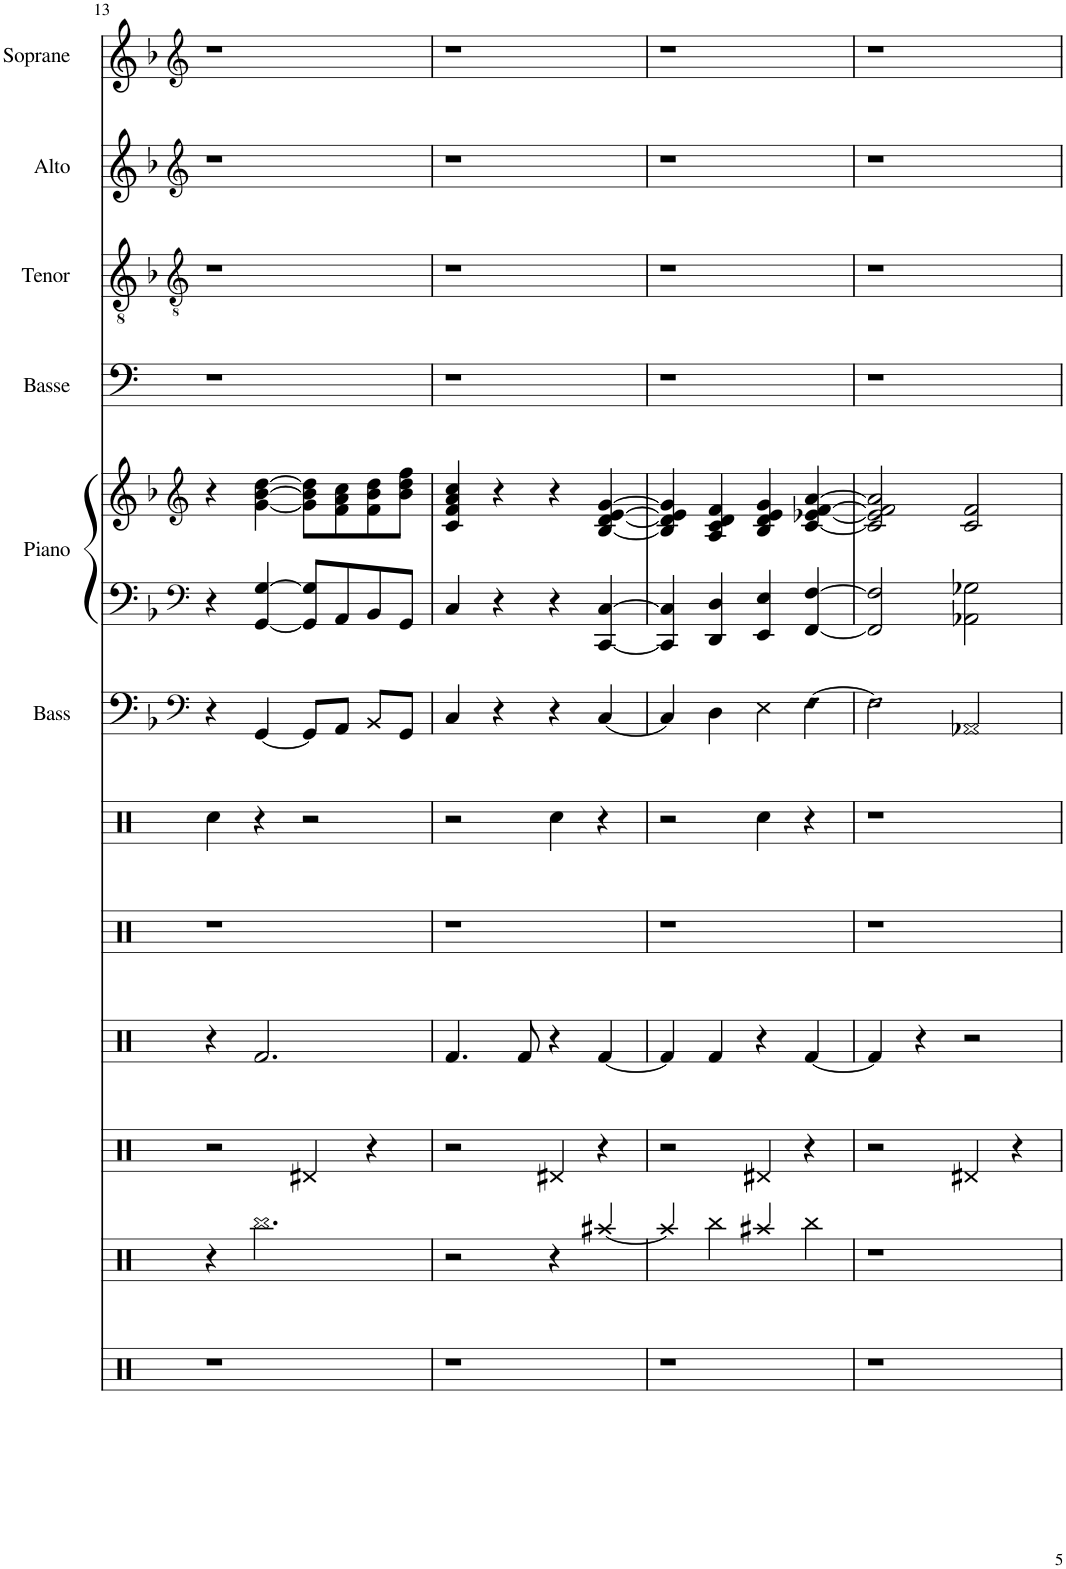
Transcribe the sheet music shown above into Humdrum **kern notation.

**kern	**kern	**kern	**kern	**kern	**kern	**kern	**kern	**kern	**kern	**kern	**kern	**kern
*part12	*part11	*part10	*part9	*part8	*part7	*part6	*part5	*part5	*part4	*part3	*part2	*part1
*staff13	*staff12	*staff11	*staff10	*staff9	*staff8	*staff7	*staff6	*staff5	*staff4	*staff3	*staff2	*staff1
*I"Acoustic Bass Drum	*I"Acoustic Bass Drum	*I"Acoustic Bass Drum	*I"Acoustic Bass Drum	*I"Acoustic Bass Drum	*I"Acoustic Bass Drum	*I"Basse acoustique	*I"Piano	*	*I"Bass	*I"Ténor	*I"Alto	*I"Soprano
*I'B Dr	*I'B Dr	*I'B Dr	*I'B Dr	*I'B Dr	*I'B Dr	*I'Bass	*I'Piano	*	*	*	*I'Alto	*
!!LO:PB:g=z
*clefF4	*clefF4	*clefF4	*clefFv4	*clefFv4	*clefFv4	*clefF4	*clefF4	*clefG2	*clefF4	*clefGv2	*clefG2	*clefG2
*k[]	*k[]	*k[]	*k[]	*k[]	*k[]	*k[b-]	*k[b-]	*k[b-]	*k[]	*k[b-]	*k[b-]	*k[b-]
*M4/4	*M4/4	*M4/4	*M4/4	*M4/4	*M4/4	*M4/4	*M4/4	*M4/4	*M4/4	*M4/4	*M4/4	*M4/4
=13	=13	=13	=13	=13	=13	=13	=13	=13	=13	=13	=13	=13
1r	4r	2r	4r	1r	4REE\	4r	4r	4r	1r	1r	1r	1r
.	2.Rd\	.	2.RAAA/	.	4r	[4GG/	[4GG/ [4G/	[4g\ [4b-\ [4dd\	.	.	.	.
.	.	4RFF/	.	.	2r	8GG/L]	8GG/] 8G/]L	8g\] 8b-\] 8dd\]L	.	.	.	.
.	.	.	.	.	.	8AA/J	8AA/	8f\ 8a\ 8cc\	.	.	.	.
.	.	4r	.	.	.	8BB-/L	8BB-/	8f\ 8b-\ 8dd\	.	.	.	.
.	.	.	.	.	.	8GG/J	8GG/J	8b-\ 8dd\ 8ff\J	.	.	.	.
=14	=14	=14	=14	=14	=14	=14	=14	=14	=14	=14	=14	=14
1r	2r	2r	4.RAAA/	1r	2r	4C/	4C/	4c/ 4f/ 4a/ 4cc/	1r	1r	1r	1r
.	.	.	.	.	.	4r	4r	4r	.	.	.	.
.	.	.	8RAAA/	.	.	.	.	.	.	.	.	.
.	4r	4RFF/	4r	.	4REE\	4r	4r	4r	.	.	.	.
.	[4Rc/	4r	[4RAAA/	.	4r	[4C/	[4CC/ [4C/	[4B-/ [4d/ [4e/ [4g/	.	.	.	.
=15	=15	=15	=15	=15	=15	=15	=15	=15	=15	=15	=15	=15
1r	4Rc/]	2r	4RAAA/]	1r	2r	4C/]	4CC/] 4C/]	4B-/] 4d/] 4e/] 4g/]	1r	1r	1r	1r
.	4Rd\	.	4RAAA/	.	.	4D\	4DD/ 4D/	4A/ 4c/ 4d/ 4f/	.	.	.	.
.	4Rc/	4RFF/	4r	.	4REE\	4E\	4EE/ 4E/	4B-/ 4d/ 4e/ 4g/	.	.	.	.
!	!	!	!	!	!	!LO:N:head=diamond	!	!	!	!	!	!
.	4Rd\	4r	[4RAAA/	.	4r	[4F\	[4FF/ [4F/	[4c/ [4e-X/ [4f/ [4a/	.	.	.	.
=16	=16	=16	=16	=16	=16	=16	=16	=16	=16	=16	=16	=16
!	!	!	!	!	!	!LO:N:head=diamond	!	!	!	!	!	!
1r	1r	2r	4RAAA/]	1r	1r	2F\]	2FF/] 2F/]	2c/] 2e-/] 2f/] 2a/]	1r	1r	1r	1r
.	.	.	4r	.	.	.	.	.	.	.	.	.
.	.	4RFF/	2r	.	.	2AA-X/	2AA-X\ 2G-X\	2c/ 2f/	.	.	.	.
.	.	4r	.	.	.	.	.	.	.	.	.	.
=	=	=	=	=	=	=	=	=	=	=	=	=
*-	*-	*-	*-	*-	*-	*-	*-	*-	*-	*-	*-	*-
